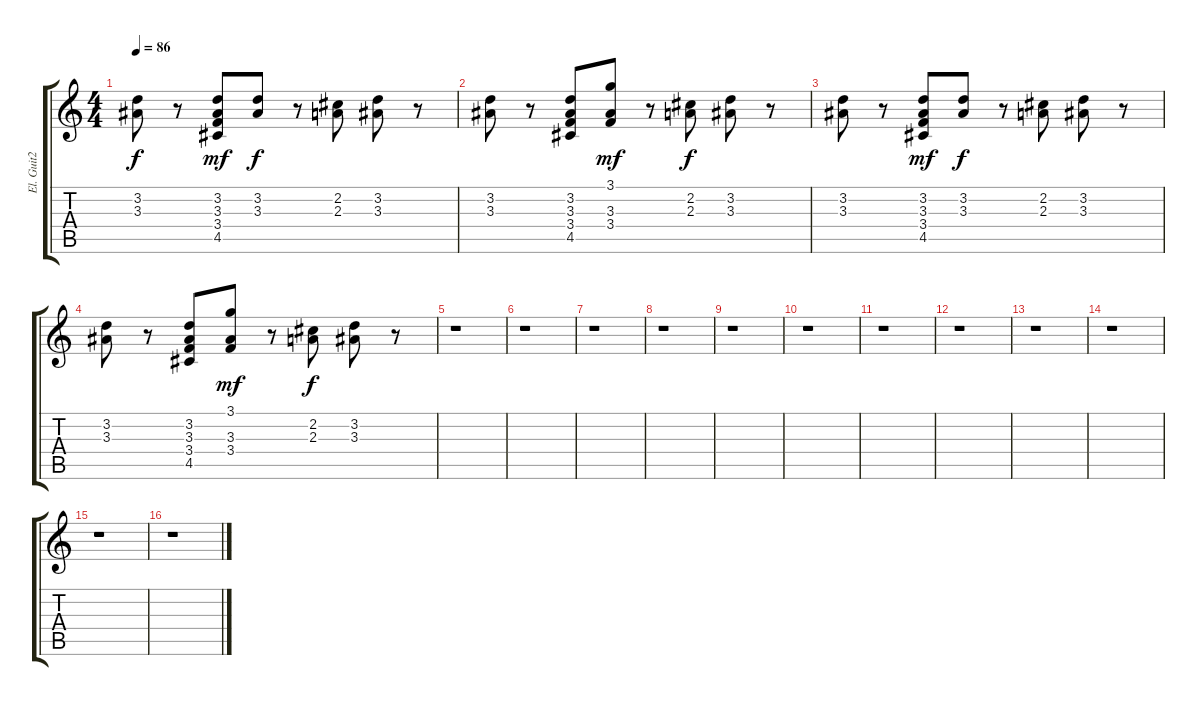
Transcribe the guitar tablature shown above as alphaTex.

\track ("El. Guit2" "El. Guit2") {instrument electricguitarclean}
\staff {score tabs}
\tuning (E4 B3 G3 D3 A2 E2) {hide}
\ts (4 4)
\tempo 86
\clef g2
\ks c
(3.2 3.3).8{dy f} r.8 (3.2 3.3 3.4 4.5).8{dy mf} (3.2 3.3).8{dy f} r.8 (2.2 2.3).8 (3.2 3.3).8 r.8 |
(3.2 3.3).8 r.8 (3.2 3.3 3.4 4.5).8 (3.1 3.3 3.4).8{dy mf} r.8 (2.2 2.3).8{dy f} (3.2 3.3).8 r.8 |
(3.2 3.3).8 r.8 (3.2 3.3 3.4 4.5).8{dy mf} (3.2 3.3).8{dy f} r.8 (2.2 2.3).8 (3.2 3.3).8 r.8 |
(3.2 3.3).8 r.8 (3.2 3.3 3.4 4.5).8 (3.1 3.3 3.4).8{dy mf} r.8 (2.2 2.3).8{dy f} (3.2 3.3).8 r.8 |
r.1 |
r.1 |
r.1 |
r.1 |
r.1 |
r.1 |
r.1 |
r.1 |
r.1 |
r.1 |
r.1 |
r.1
